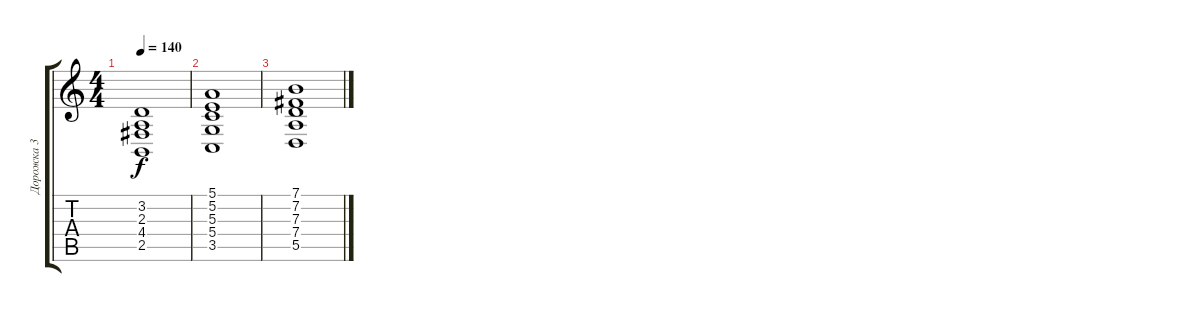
\track ("Дорожка 3" "Дорожка 3") {instrument acousticgrandpiano}
\staff {score tabs}
\tuning (E4 B3 G3 D3 A2 E2) {hide}
\ts (4 4)
\tempo 140
\clef g2
\ks c
(3.2 2.3 4.4 2.5).1{dy f} |
(5.1 5.2 5.3 5.4 3.5).1 |
(7.1 7.2 7.3 7.4 5.5).1
